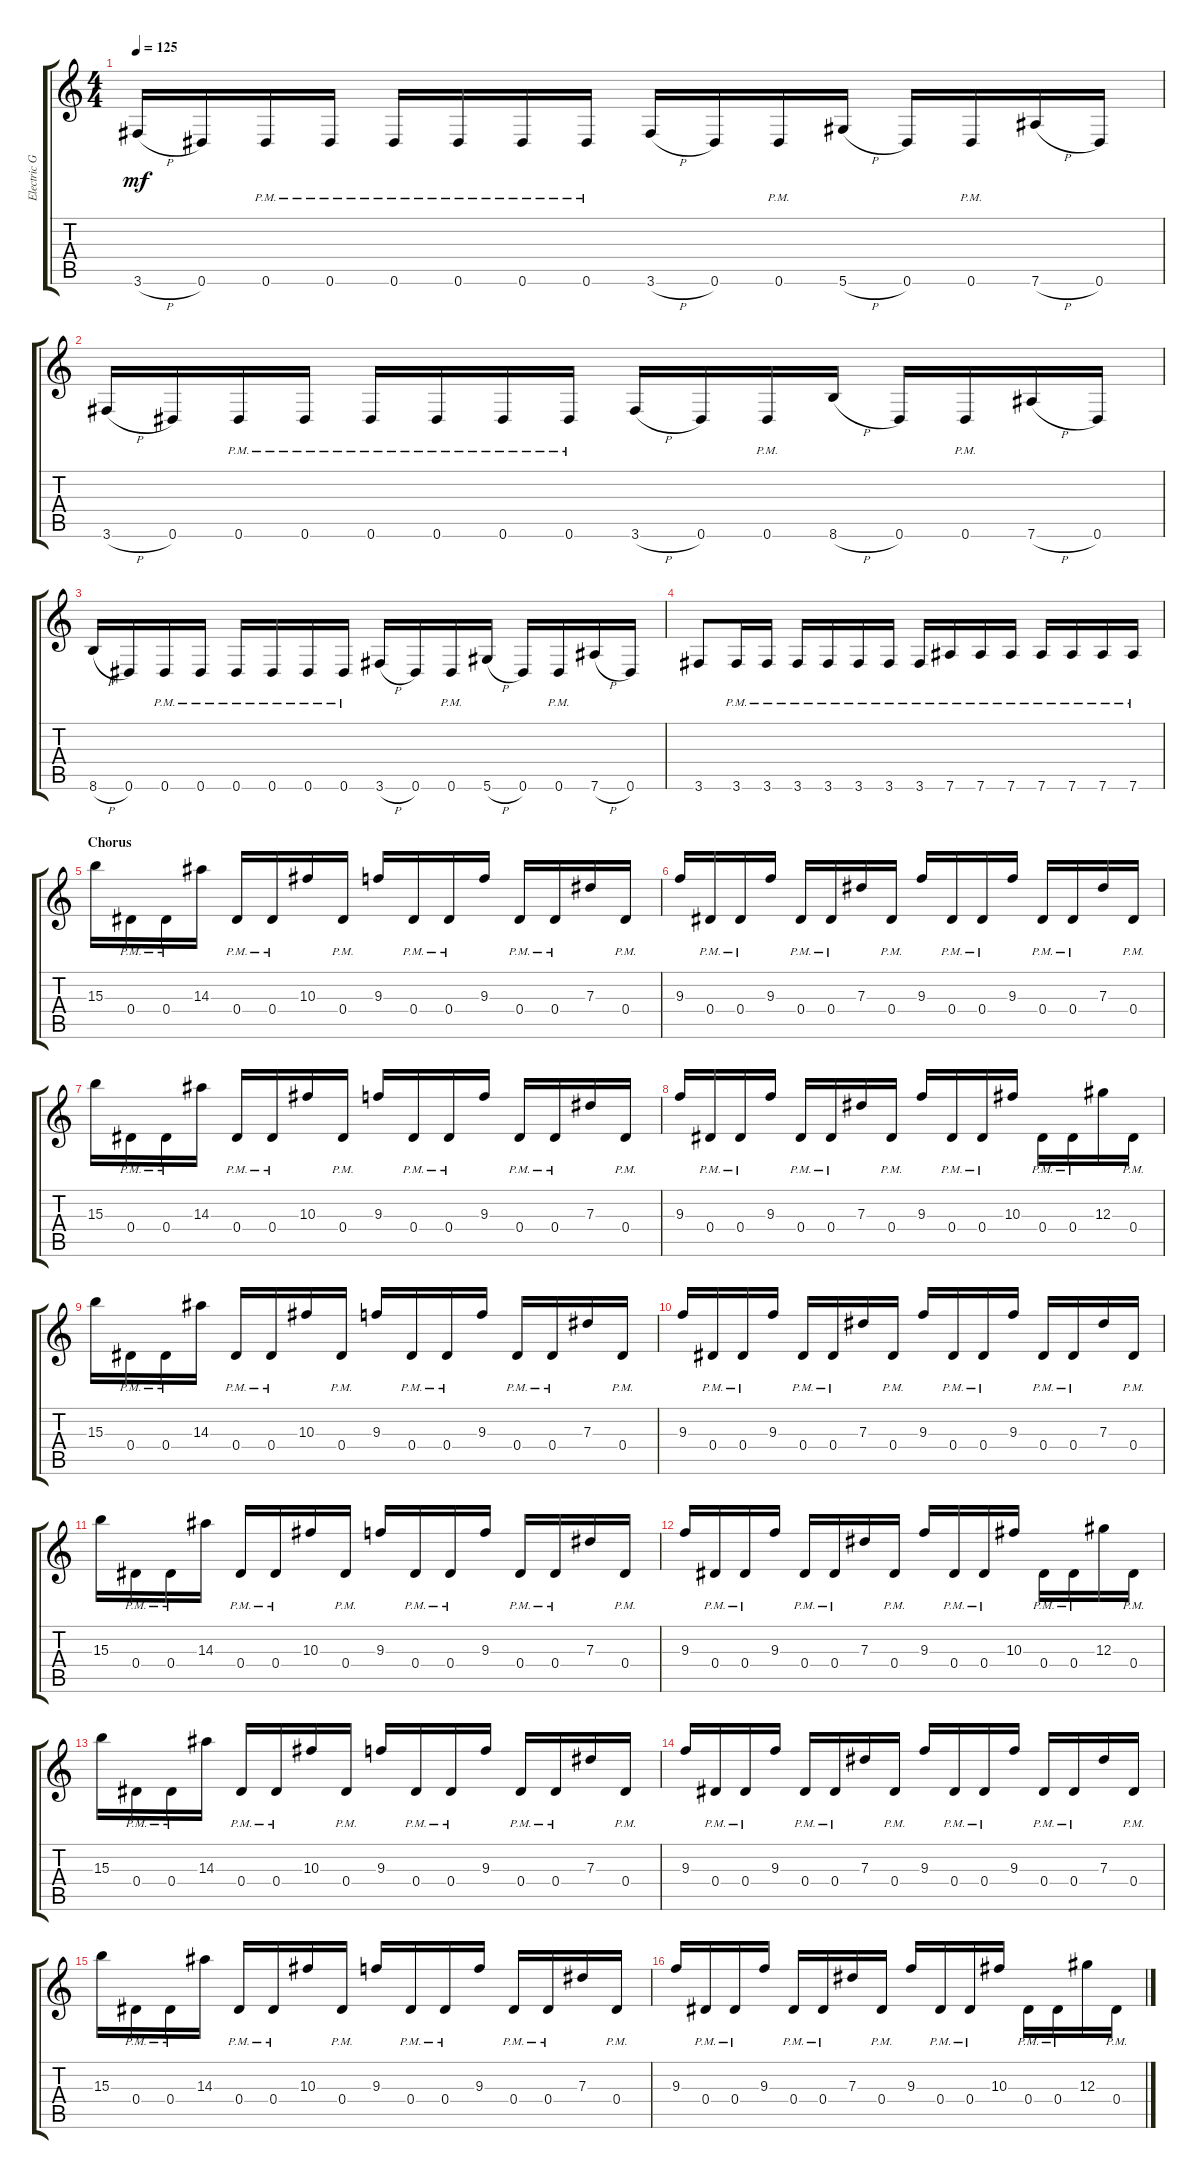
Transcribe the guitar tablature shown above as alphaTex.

\track ("Electric Guitar" "Electric G") {instrument distortionguitar}
\staff {score tabs}
\tuning (F4 C4 Ab3 Eb3 Bb2 Eb2) {hide}
\ts (4 4)
\tempo 125
\clef g2
\ks c
3.6{h}.16{dy mf} 0.6.16 0.6{pm}.16 0.6{pm}.16 0.6{pm}.16 0.6{pm}.16 0.6{pm}.16 0.6{pm}.16 3.6{h}.16 0.6.16 0.6{pm}.16 5.6{h}.16 0.6.16 0.6{pm}.16 7.6{h}.16 0.6.16 |
3.6{h}.16 0.6.16 0.6{pm}.16 0.6{pm}.16 0.6{pm}.16 0.6{pm}.16 0.6{pm}.16 0.6{pm}.16 3.6{h}.16 0.6.16 0.6{pm}.16 8.6{h}.16 0.6.16 0.6{pm}.16 7.6{h}.16 0.6.16 |
8.6{h}.16 0.6.16 0.6{pm}.16 0.6{pm}.16 0.6{pm}.16 0.6{pm}.16 0.6{pm}.16 0.6{pm}.16 3.6{h}.16 0.6.16 0.6{pm}.16 5.6{h}.16 0.6.16 0.6{pm}.16 7.6{h}.16 0.6.16 |
3.6.8 3.6{pm}.16 3.6{pm}.16 3.6{pm}.16 3.6{pm}.16 3.6{pm}.16 3.6{pm}.16 3.6{pm}.16 7.6{pm}.16 7.6{pm}.16 7.6{pm}.16 7.6{pm}.16 7.6{pm}.16 7.6{pm}.16 7.6{pm}.16 |
\section ("" "Chorus")
15.3.16 0.4{pm}.16 0.4{pm}.16 14.3.16 0.4{pm}.16 0.4{pm}.16 10.3.16 0.4{pm}.16 9.3.16 0.4{pm}.16 0.4{pm}.16 9.3.16 0.4{pm}.16 0.4{pm}.16 7.3.16 0.4{pm}.16 |
9.3.16 0.4{pm}.16 0.4{pm}.16 9.3.16 0.4{pm}.16 0.4{pm}.16 7.3.16 0.4{pm}.16 9.3.16 0.4{pm}.16 0.4{pm}.16 9.3.16 0.4{pm}.16 0.4{pm}.16 7.3.16 0.4{pm}.16 |
15.3.16 0.4{pm}.16 0.4{pm}.16 14.3.16 0.4{pm}.16 0.4{pm}.16 10.3.16 0.4{pm}.16 9.3.16 0.4{pm}.16 0.4{pm}.16 9.3.16 0.4{pm}.16 0.4{pm}.16 7.3.16 0.4{pm}.16 |
9.3.16 0.4{pm}.16 0.4{pm}.16 9.3.16 0.4{pm}.16 0.4{pm}.16 7.3.16 0.4{pm}.16 9.3.16 0.4{pm}.16 0.4{pm}.16 10.3.16 0.4{pm}.16 0.4{pm}.16 12.3.16 0.4{pm}.16 |
15.3.16 0.4{pm}.16 0.4{pm}.16 14.3.16 0.4{pm}.16 0.4{pm}.16 10.3.16 0.4{pm}.16 9.3.16 0.4{pm}.16 0.4{pm}.16 9.3.16 0.4{pm}.16 0.4{pm}.16 7.3.16 0.4{pm}.16 |
9.3.16 0.4{pm}.16 0.4{pm}.16 9.3.16 0.4{pm}.16 0.4{pm}.16 7.3.16 0.4{pm}.16 9.3.16 0.4{pm}.16 0.4{pm}.16 9.3.16 0.4{pm}.16 0.4{pm}.16 7.3.16 0.4{pm}.16 |
15.3.16 0.4{pm}.16 0.4{pm}.16 14.3.16 0.4{pm}.16 0.4{pm}.16 10.3.16 0.4{pm}.16 9.3.16 0.4{pm}.16 0.4{pm}.16 9.3.16 0.4{pm}.16 0.4{pm}.16 7.3.16 0.4{pm}.16 |
9.3.16 0.4{pm}.16 0.4{pm}.16 9.3.16 0.4{pm}.16 0.4{pm}.16 7.3.16 0.4{pm}.16 9.3.16 0.4{pm}.16 0.4{pm}.16 10.3.16 0.4{pm}.16 0.4{pm}.16 12.3.16 0.4{pm}.16 |
15.3.16 0.4{pm}.16 0.4{pm}.16 14.3.16 0.4{pm}.16 0.4{pm}.16 10.3.16 0.4{pm}.16 9.3.16 0.4{pm}.16 0.4{pm}.16 9.3.16 0.4{pm}.16 0.4{pm}.16 7.3.16 0.4{pm}.16 |
9.3.16 0.4{pm}.16 0.4{pm}.16 9.3.16 0.4{pm}.16 0.4{pm}.16 7.3.16 0.4{pm}.16 9.3.16 0.4{pm}.16 0.4{pm}.16 9.3.16 0.4{pm}.16 0.4{pm}.16 7.3.16 0.4{pm}.16 |
15.3.16 0.4{pm}.16 0.4{pm}.16 14.3.16 0.4{pm}.16 0.4{pm}.16 10.3.16 0.4{pm}.16 9.3.16 0.4{pm}.16 0.4{pm}.16 9.3.16 0.4{pm}.16 0.4{pm}.16 7.3.16 0.4{pm}.16 |
9.3.16 0.4{pm}.16 0.4{pm}.16 9.3.16 0.4{pm}.16 0.4{pm}.16 7.3.16 0.4{pm}.16 9.3.16 0.4{pm}.16 0.4{pm}.16 10.3.16 0.4{pm}.16 0.4{pm}.16 12.3.16 0.4{pm}.16
